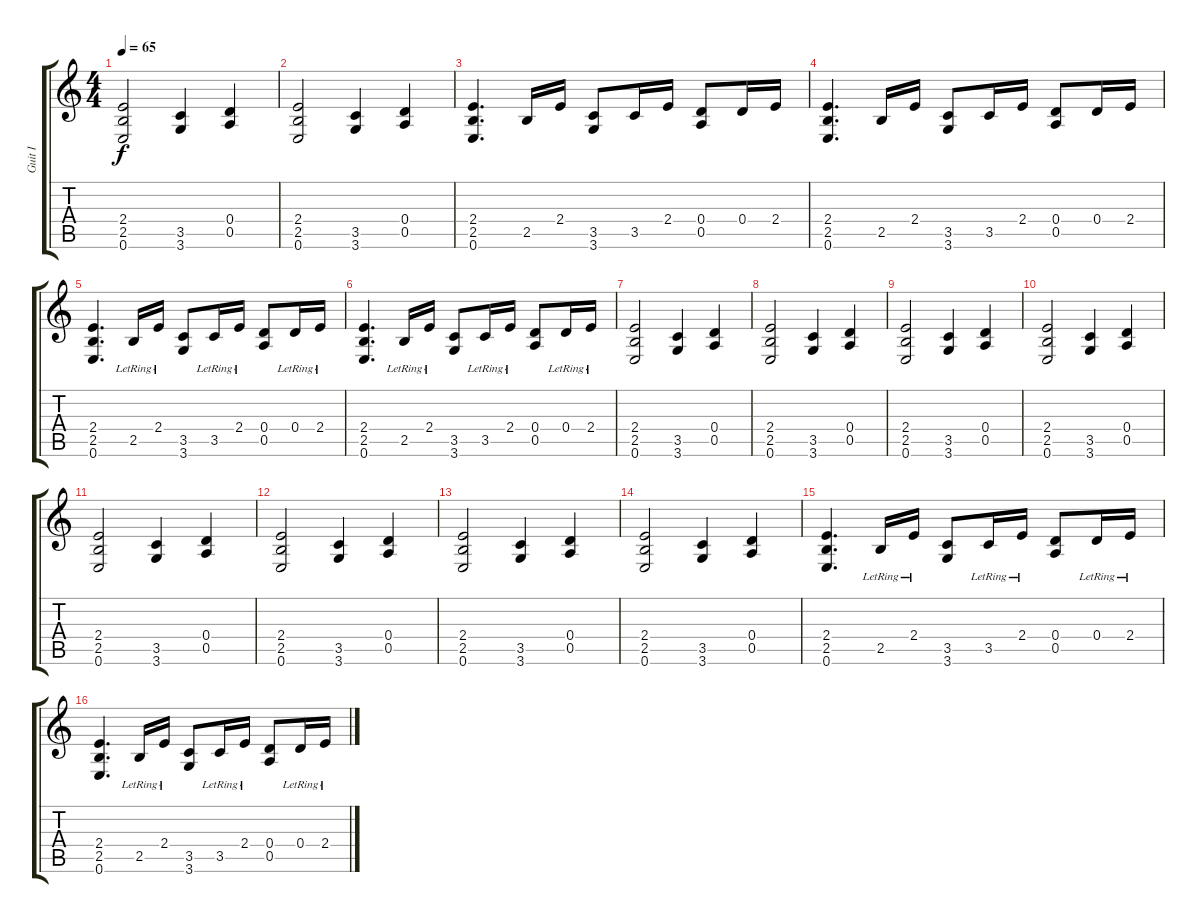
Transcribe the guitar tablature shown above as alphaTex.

\track ("Guit I" "Guit I") {instrument electricguitarclean}
\staff {score tabs}
\tuning (E4 B3 G3 D3 A2 E2) {hide}
\ts (4 4)
\tempo 65
\clef g2
\ks c
(2.4 2.5 0.6).2{dy f instrument overdrivenguitar} (3.5 3.6).4 (0.4 0.5).4 |
(2.4 2.5 0.6).2{instrument overdrivenguitar} (3.5 3.6).4 (0.4 0.5).4 |
(2.4 2.5 0.6).4{d instrument electricguitarclean} 2.5.16 2.4.16 (3.5 3.6).8 3.5.16 2.4.16 (0.4 0.5).8 0.4.16 2.4.16 |
(2.4 2.5 0.6).4{d} 2.5.16 2.4.16 (3.5 3.6).8 3.5.16 2.4.16 (0.4 0.5).8 0.4.16 2.4.16 |
(2.4 2.5 0.6).4{d instrument overdrivenguitar} 2.5{lr}.16 2.4{lr}.16 (3.5 3.6).8 3.5{lr}.16 2.4{lr}.16 (0.4 0.5).8 0.4{lr}.16 2.4{lr}.16 |
(2.4 2.5 0.6).4{d} 2.5{lr}.16 2.4{lr}.16 (3.5 3.6).8 3.5{lr}.16 2.4{lr}.16 (0.4 0.5).8 0.4{lr}.16 2.4{lr}.16 |
(2.4 2.5 0.6).2{instrument overdrivenguitar} (3.5 3.6).4 (0.4 0.5).4 |
(2.4 2.5 0.6).2{instrument overdrivenguitar} (3.5 3.6).4 (0.4 0.5).4 |
(2.4 2.5 0.6).2{instrument overdrivenguitar} (3.5 3.6).4 (0.4 0.5).4 |
(2.4 2.5 0.6).2{instrument overdrivenguitar} (3.5 3.6).4 (0.4 0.5).4 |
(2.4 2.5 0.6).2{instrument overdrivenguitar} (3.5 3.6).4 (0.4 0.5).4 |
(2.4 2.5 0.6).2{instrument overdrivenguitar} (3.5 3.6).4 (0.4 0.5).4 |
(2.4 2.5 0.6).2{instrument overdrivenguitar} (3.5 3.6).4 (0.4 0.5).4 |
(2.4 2.5 0.6).2{instrument overdrivenguitar} (3.5 3.6).4 (0.4 0.5).4 |
(2.4 2.5 0.6).4{d instrument electricguitarclean} 2.5{lr}.16 2.4{lr}.16 (3.5 3.6).8 3.5{lr}.16 2.4{lr}.16 (0.4 0.5).8 0.4{lr}.16 2.4{lr}.16 |
(2.4 2.5 0.6).4{d} 2.5{lr}.16 2.4{lr}.16 (3.5 3.6).8 3.5{lr}.16 2.4{lr}.16 (0.4 0.5).8 0.4{lr}.16 2.4{lr}.16
